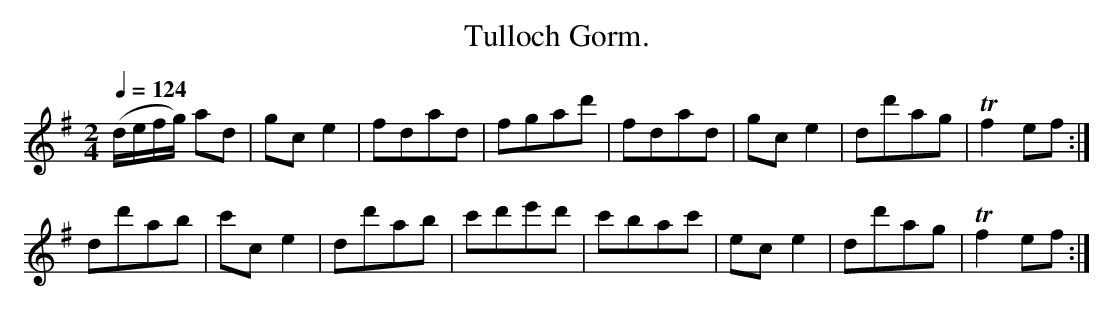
X:1
T:Tulloch Gorm.
M:2/4
L:1/8
Q:1/4=124
K:E minor
(d/e/f/g/) ad|gc  e2|fdad |fgad'   |fdad  |gc e2|dd'ag|Tf2 ef:|
 dd'ab       |c'c e2|dd'ab|c'd'e'd'|c'bac'|ec e2|dd'ag|Tf2 ef:|
